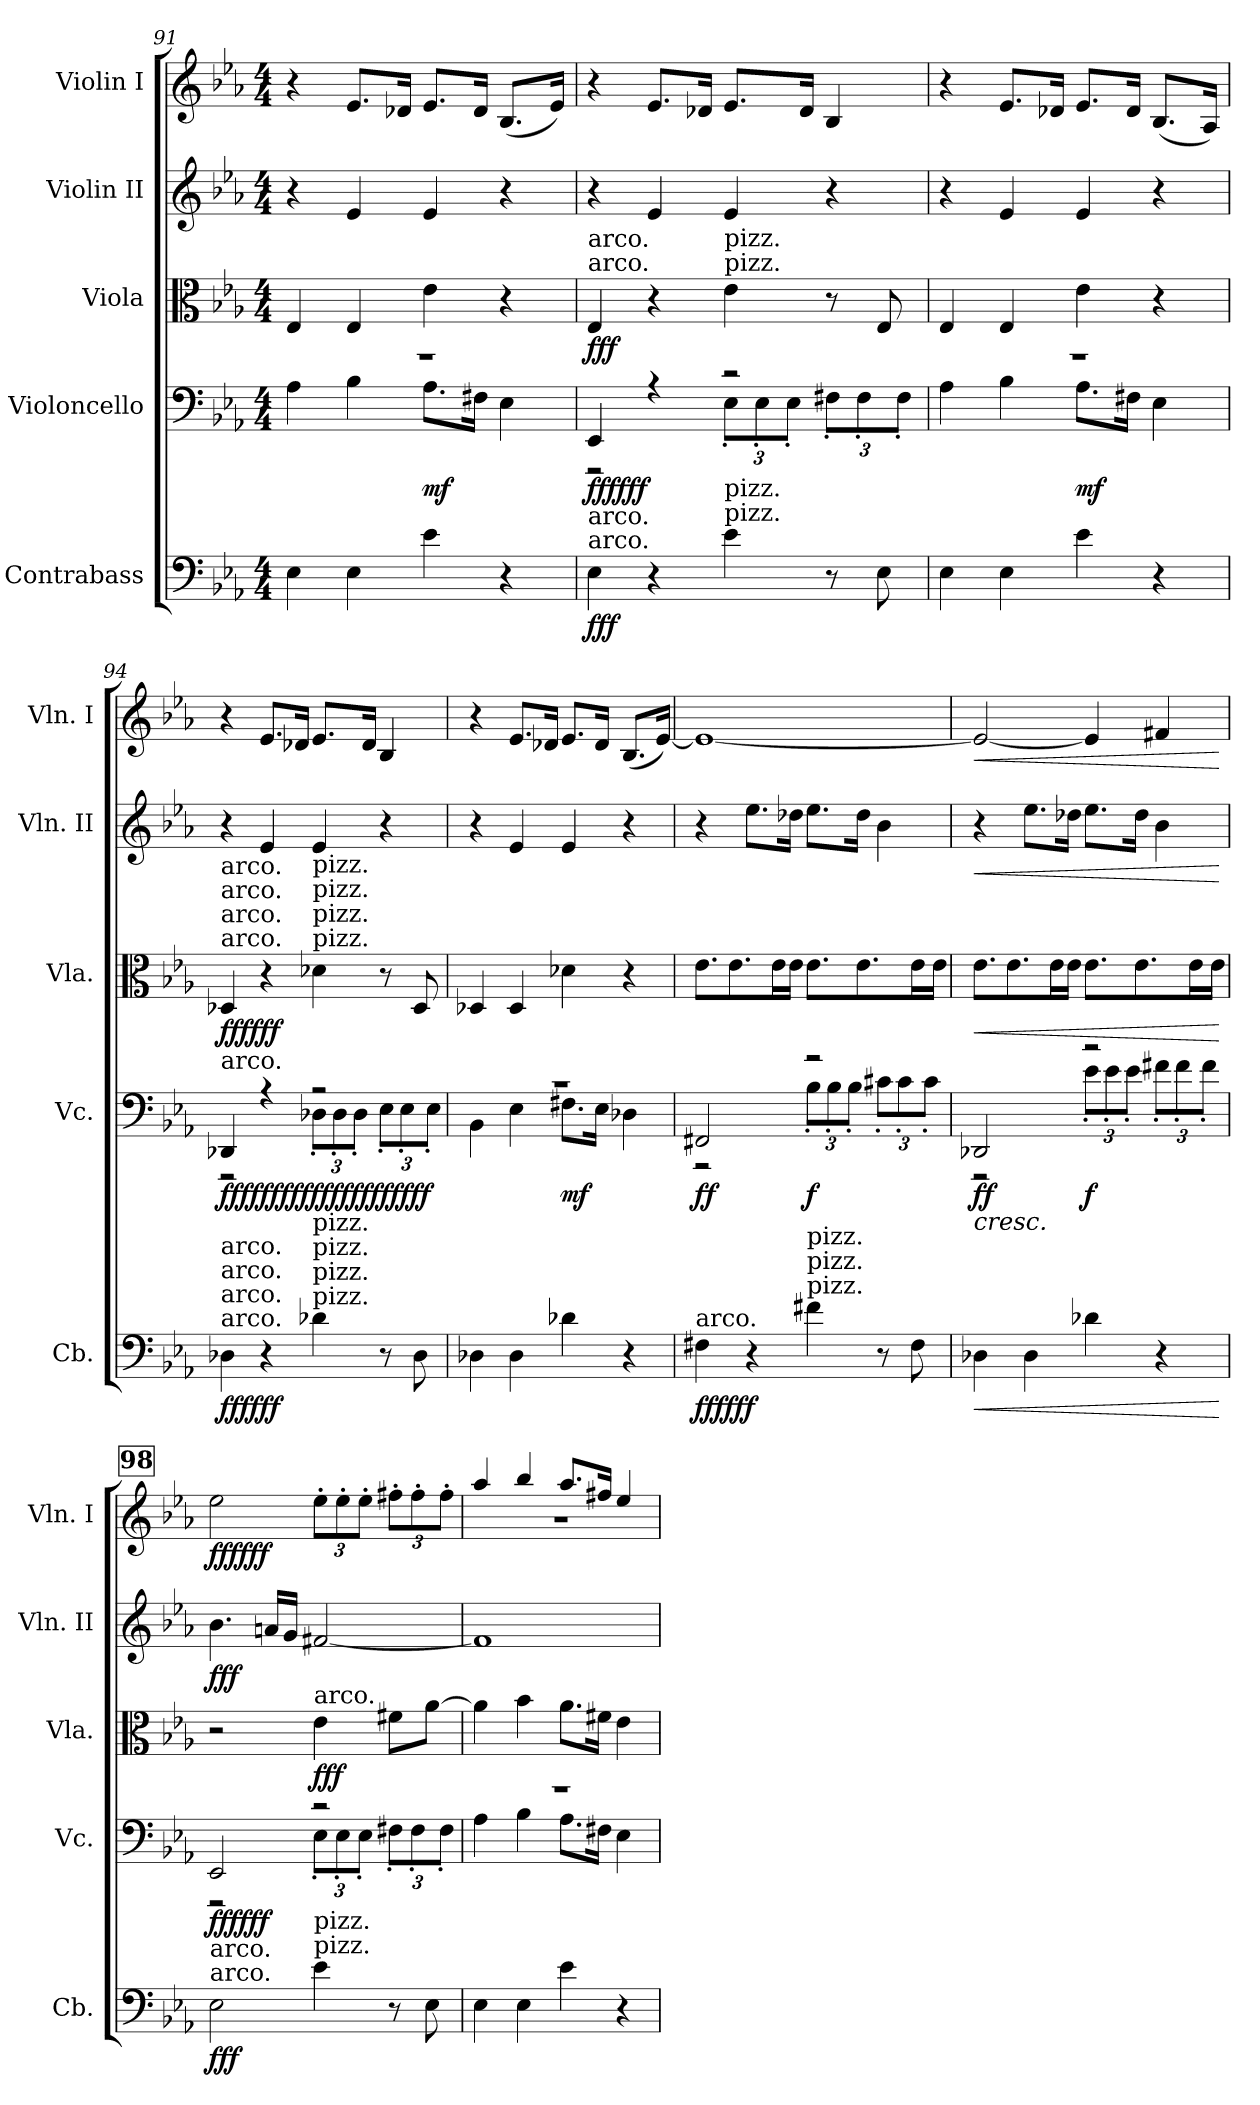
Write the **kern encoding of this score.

**kern	**dynam	**kern	**dynam	**kern	**dynam	**kern	**dynam	**kern	**dynam
*part5	*part5	*part4	*part4	*part3	*part3	*part2	*part2	*part1	*part1
*staff5	*staff5	*staff4	*staff4	*staff3	*staff3	*staff2	*staff2	*staff1	*staff1
*I"Contrabass	*	*I"Violoncello	*	*I"Viola	*	*I"Violin II	*	*I"Violin I	*
*I'Cb.	*	*I'Vc.	*	*I'Vla.	*	*I'Vln. II	*	*I'Vln. I	*
*clefF4	*	*clefF4	*	*clefC3	*	*clefG2	*	*clefG2	*
*ITrd7c12	*	*	*	*	*	*	*	*	*
*k[b-e-a-]	*	*k[b-e-a-]	*	*k[b-e-a-]	*	*k[b-e-a-]	*	*k[b-e-a-]	*
*M4/4	*	*M4/4	*	*M4/4	*	*M4/4	*	*M4/4	*
=91	=91	=91	=91	=91	=91	=91	=91	=91	=91
*	*	*^	*	*	*	*	*	*	*
4EE-\	.	1r	4A-\	.	4E-/	.	4r	.	4r	.
4EE-\	.	.	4B-\	.	4E-/	.	4e-/	.	8.e-/L	.
.	.	.	.	.	.	.	.	.	16d-X/Jk	.
!	!LO:DY:b	!	!	!	!	!	!	!	!	!
!	!LO:DY:n=1:b	!	!	!LO:DY:b	!	!LO:DY:b	!	!	!	!
!	!	!	!	!	!	!LO:DY:n=1:b	!	!	!	!
4E-\	mp mp	.	8.A-\L	mf	4e-\	mp mp	4e-/	.	8.e-/L	.
.	.	.	16F#X\Jk	.	.	.	.	.	16d-/Jk	.
4r	.	.	4E-\	.	4r	.	4r	.	(8.B-/L	.
.	.	.	.	.	.	.	.	.	16e-/Jk)	.
=92	=92	=92	=92	=92	=92	=92	=92	=92	=92	=92
!	!	!	!	!	!LO:TX:a:t=arco.	!	!	!	!	!
!	!	!	!	!	!LO:TX:a:t=arco.	!	!	!	!	!
!LO:TX:a:t=arco.	!	!	!	!	!	!	!	!	!	!
!LO:TX:a:t=arco.	!	!	!	!	!	!	!	!	!	!
!	!LO:DY:b	!	!	!LO:DY:b	!	!	!	!	!	!
!	!	!	!	!LO:DY:n=1:b	!	!LO:DY:b	!	!	!	!
4EE-\	fff	4EE-/	2r	fff fff	4E-/	fff	4r	.	4r	.
4r	.	4r	.	.	4r	.	4e-/	.	8.e-/L	.
.	.	.	.	.	.	.	.	.	16d-X/Jk	.
*	*	*	*Xbrackettup	*	*	*	*	*	*	*
!	!	!	!	!	!LO:TX:a:t=pizz.	!	!	!	!	!
!	!	!	!	!	!LO:TX:a:t=pizz.	!	!	!	!	!
!LO:TX:a:t=pizz.	!	!	!	!	!	!	!	!	!	!
!LO:TX:a:t=pizz.	!	!	!	!	!	!	!	!	!	!
!	!LO:DY:b	!	!	!	!	!	!	!	!	!
!	!LO:DY:n=1:b	!	!	!LO:DY:n=2:b	!	!	!	!	!	!
!	!	!	!	!LO:DY:n=3:b	!	!LO:DY:b	!	!	!	!
!	!	!	!	!	!	!LO:DY:n=1:b	!	!	!	!
4E-\	mp mp	2r	12E-'\L	mf mf	4e-\	mp mp	4e-/	.	8.e-/L	.
.	.	.	12E-'\	.	.	.	.	.	.	.
.	.	.	12E-'\J	.	.	.	.	.	.	.
.	.	.	.	.	.	.	.	.	16d-/Jk	.
8r	.	.	12F#X'\L	.	8r	.	4r	.	4B-/	.
.	.	.	12F#'\	.	.	.	.	.	.	.
8EE-\	.	.	.	.	8E-/	.	.	.	.	.
.	.	.	12F#'\J	.	.	.	.	.	.	.
!!LO:LB:g=z
=93	=93	=93	=93	=93	=93	=93	=93	=93	=93	=93
4EE-\	.	1r	4A-\	.	4E-/	.	4r	.	4r	.
4EE-\	.	.	4B-\	.	4E-/	.	4e-/	.	8.e-/L	.
.	.	.	.	.	.	.	.	.	16d-X/Jk	.
!	!LO:DY:b	!	!	!	!	!	!	!	!	!
!	!LO:DY:n=1:b	!	!	!LO:DY:b	!	!LO:DY:b	!	!	!	!
!	!	!	!	!	!	!LO:DY:n=1:b	!	!	!	!
4E-\	mp mp	.	8.A-\L	mf	4e-\	mp mp	4e-/	.	8.e-/L	.
.	.	.	16F#X\Jk	.	.	.	.	.	16d-/Jk	.
4r	.	.	4E-\	.	4r	.	4r	.	(8.B-/L	.
.	.	.	.	.	.	.	.	.	16A-/Jk)	.
=94	=94	=94	=94	=94	=94	=94	=94	=94	=94	=94
!	!	!	!	!	!LO:TX:a:t=arco.	!	!	!	!	!
!	!	!	!	!	!LO:TX:a:t=arco.	!	!	!	!	!
!	!	!	!	!	!LO:TX:a:t=arco.	!	!	!	!	!
!	!	!	!	!	!LO:TX:a:t=arco.	!	!	!	!	!
!	!	!LO:TX:a:t=arco.	!	!	!	!	!	!	!	!
!LO:TX:a:t=arco.	!	!	!	!	!	!	!	!	!	!
!LO:TX:a:t=arco.	!	!	!	!	!	!	!	!	!	!
!LO:TX:a:t=arco.	!	!	!	!	!	!	!	!	!	!
!LO:TX:a:t=arco.	!	!	!	!	!	!	!	!	!	!
!	!LO:DY:b	!	!	!	!	!	!	!	!	!
!	!LO:DY:n=1:b	!	!	!LO:DY:b	!	!	!	!	!	!
!	!	!	!	!LO:DY:n=1:b	!	!	!	!	!	!
!	!	!	!	!LO:DY:n=2:b	!	!	!	!	!	!
!	!	!	!	!LO:DY:n=3:b	!	!	!	!	!	!
!	!	!	!	!LO:DY:n=4:b	!	!	!	!	!	!
!	!	!	!	!LO:DY:n=5:b	!	!	!	!	!	!
!	!	!	!	!LO:DY:n=6:b	!	!LO:DY:b	!	!	!	!
!	!	!	!	!	!	!LO:DY:n=1:b	!	!	!	!
4DD-X\	fff fff	4DD-X/	2r	fff fff fff fff fff fff fff	4D-X/	fff fff	4r	.	4r	.
4r	.	4r	.	.	4r	.	4e-/	.	8.e-/L	.
.	.	.	.	.	.	.	.	.	16d-X/Jk	.
!	!	!	!	!	!LO:TX:a:t=pizz.	!	!	!	!	!
!	!	!	!	!	!LO:TX:a:t=pizz.	!	!	!	!	!
!	!	!	!	!	!LO:TX:a:t=pizz.	!	!	!	!	!
!	!	!	!	!	!LO:TX:a:t=pizz.	!	!	!	!	!
!LO:TX:a:t=pizz.	!	!	!	!	!	!	!	!	!	!
!LO:TX:a:t=pizz.	!	!	!	!	!	!	!	!	!	!
!LO:TX:a:t=pizz.	!	!	!	!	!	!	!	!	!	!
!LO:TX:a:t=pizz.	!	!	!	!	!	!	!	!	!	!
!	!LO:DY:n=2:b	!	!	!	!	!	!	!	!	!
!	!LO:DY:n=3:b	!	!	!	!	!	!	!	!	!
!	!LO:DY:n=4:b	!	!	!	!	!	!	!	!	!
!	!LO:DY:n=5:b	!	!	!LO:DY:n=7:b	!	!	!	!	!	!
!	!	!	!	!LO:DY:n=8:b	!	!	!	!	!	!
!	!	!	!	!LO:DY:n=9:b	!	!	!	!	!	!
!	!	!	!	!LO:DY:n=10:b	!	!	!	!	!	!
!	!	!	!	!LO:DY:n=11:b	!	!	!	!	!	!
!	!	!	!	!LO:DY:n=12:b	!	!	!	!	!	!
!	!	!	!	!LO:DY:n=13:b	!	!LO:DY:n=2:b	!	!	!	!
!	!	!	!	!	!	!LO:DY:n=3:b	!	!	!	!
!	!	!	!	!	!	!LO:DY:n=4:b	!	!	!	!
!	!	!	!	!	!	!LO:DY:n=5:b	!	!	!	!
4D-X\	mp mp mp mp	2r	12D-X'\L	mf mf mf mf mf mf mf	4d-X\	mp mp mp mp	4e-/	.	8.e-/L	.
.	.	.	12D-'\	.	.	.	.	.	.	.
.	.	.	12D-'\J	.	.	.	.	.	.	.
.	.	.	.	.	.	.	.	.	16d-/Jk	.
8r	.	.	12E-'\L	.	8r	.	4r	.	4B-/	.
.	.	.	12E-'\	.	.	.	.	.	.	.
8DD-\	.	.	.	.	8D-/	.	.	.	.	.
.	.	.	12E-'\J	.	.	.	.	.	.	.
=95	=95	=95	=95	=95	=95	=95	=95	=95	=95	=95
4DD-X\	.	1r	4BB-\	.	4D-X/	.	4r	.	4r	.
4DD-\	.	.	4E-\	.	4D-/	.	4e-/	.	8.e-/L	.
.	.	.	.	.	.	.	.	.	16d-X/Jk	.
!	!LO:DY:b	!	!	!	!	!	!	!	!	!
!	!LO:DY:n=1:b	!	!	!LO:DY:b	!	!LO:DY:b	!	!	!	!
!	!	!	!	!	!	!LO:DY:n=1:b	!	!	!	!
4D-X\	mp mp	.	8.F#X\L	mf	4d-X\	mp mp	4e-/	.	8.e-/L	.
.	.	.	16E-\Jk	.	.	.	.	.	16d-/Jk	.
4r	.	.	4D-X\	.	4r	.	4r	.	(8.B-/L	.
.	.	.	.	.	.	.	.	.	[16e-/Jk)	.
!!LO:PB:g=z
=96	=96	=96	=96	=96	=96	=96	=96	=96	=96	=96
!LO:TX:a:t=arco.	!	!	!	!	!	!	!	!	!	!
!	!LO:DY:b	!	!	!	!	!	!	!	!	!
!	!LO:DY:n=1:b	!	!	!LO:DY:b	!	!	!	!	!	!
4FF#X\	fff fff	2FF#X/	2r	ff	8.e-\L	.	4r	.	1e-_	.
.	.	.	.	.	8.e-\	.	.	.	.	.
4r	.	.	.	.	.	.	8.ee-\L	.	.	.
.	.	.	.	.	16e-\L	.	.	.	.	.
.	.	.	.	.	16e-\JJ	.	16dd-X\Jk	.	.	.
!LO:TX:a:t=pizz.	!	!	!	!	!	!	!	!	!	!
!LO:TX:a:t=pizz.	!	!	!	!	!	!	!	!	!	!
!LO:TX:a:t=pizz.	!	!	!	!	!	!	!	!	!	!
!	!LO:DY:n=2:b	!	!	!	!	!	!	!	!	!
!	!LO:DY:n=3:b	!	!	!	!	!	!	!	!	!
!	!LO:DY:n=4:b	!	!	!	!	!	!	!	!	!
!	!LO:DY:n=5:b	!	!	!LO:DY:b	!	!	!	!	!	!
4F#X\	mp mp mp mp	2r	12B-'\L	f	8.e-\L	.	8.ee-\L	.	.	.
.	.	.	12B-'\	.	.	.	.	.	.	.
.	.	.	12B-'\J	.	.	.	.	.	.	.
.	.	.	.	.	8.e-\	.	16dd-\Jk	.	.	.
8r	.	.	12c#X'\L	.	.	.	4b-\	.	.	.
.	.	.	12c#'\	.	.	.	.	.	.	.
8FF#\	.	.	.	.	16e-\L	.	.	.	.	.
.	.	.	12c#'\J	.	.	.	.	.	.	.
.	.	.	.	.	16e-\JJ	.	.	.	.	.
=97	=97	=97	=97	=97	=97	=97	=97	=97	=97	=97
!	!LO:HP:b	!	!	!LO:HP:b	!	!LO:HP:b	!	!LO:HP:b	!	!LO:HP:b
!	!	!	!	!LO:DY:n=1:b	!	!	!	!	!	!
4DD-X\	<	2DD-X/	2r	< ff	8.e-\L	<	4r	<	2e-/_	<
.	.	.	.	.	8.e-\	.	.	.	.	.
4DD-\	.	.	.	.	.	.	8.ee-\L	.	.	.
.	.	.	.	.	16e-\L	.	.	.	.	.
.	.	.	.	.	16e-\JJ	.	16dd-X\Jk	.	.	.
!	!	!	!	!LO:DY:n=2:b	!	!	!	!	!	!
4D-X\	.	2r	12e-'\L	f	8.e-\L	.	8.ee-\L	.	4e-/]	.
.	.	.	12e-'\	.	.	.	.	.	.	.
.	.	.	12e-'\J	.	.	.	.	.	.	.
.	.	.	.	.	8.e-\	.	16dd-\Jk	.	.	.
4r	.	.	12f#X'\L	.	.	.	4b-\	.	4f#X/	.
.	.	.	12f#'\	.	.	.	.	.	.	.
.	.	.	.	.	16e-\L	.	.	.	.	.
.	.	.	12f#'\J	.	.	.	.	.	.	.
.	.	.	.	.	16e-\JJ	.	.	.	.	.
*	*	*v	*v	*	*	*	*	*	*	*
.	[	.	[	.	[	.	[	.	[
!!LO:REH:place=s1:a:B:fs=14:t=98
=98	=98	=98	=98	=98	=98	=98	=98	=98	=98
*	*	*^	*	*	*	*	*	*	*
!LO:TX:a:t=arco.	!	!	!	!	!	!	!	!	!	!
!LO:TX:a:t=arco.	!	!	!	!	!	!	!	!	!	!
!	!LO:DY:b	!	!	!LO:DY:b	!	!	!	!	!	!
!	!	!	!	!LO:DY:n=1:b	!	!	!	!LO:DY:b	!	!LO:DY:b
!	!	!	!	!	!	!	!	!	!	!LO:DY:n=1:b
2EE-\	fff	2EE-/	2r	fff fff	2r	.	4.b-\	fff	2ee-\	fff fff
.	.	.	.	.	.	.	16an/LL	.	.	.
.	.	.	.	.	.	.	16g/JJ	.	.	.
*	*	*	*	*	*	*	*	*	*Xbrackettup	*
!	!	!	!	!	!LO:TX:a:t=arco.	!	!	!	!	!
!LO:TX:a:t=pizz.	!	!	!	!	!	!	!	!	!	!
!LO:TX:a:t=pizz.	!	!	!	!	!	!	!	!	!	!
!	!	!	!	!	!	!LO:DY:b	!	!	!	!
4E-\	.	2r	12E-'\L	.	4e-\	fff	[2f#X/	.	12ee-'\L	.
.	.	.	12E-'\	.	.	.	.	.	12ee-'\	.
.	.	.	12E-'\J	.	.	.	.	.	12ee-'\J	.
8r	.	.	12F#X'\L	.	8f#X\L	.	.	.	12ff#X'\L	.
.	.	.	12F#'\	.	.	.	.	.	12ff#'\	.
8EE-\	.	.	.	.	[8a-\J	.	.	.	.	.
.	.	.	12F#'\J	.	.	.	.	.	12ff#'\J	.
!!LO:LB:g=z
=99	=99	=99	=99	=99	=99	=99	=99	=99	=99	=99
*	*	*	*	*	*	*	*	*	*^	*
4EE-\	.	1r	4A-\	.	4a-\]	.	1f#]	.	4aa-/	1r	.
4EE-\	.	.	4B-\	.	4b-\	.	.	.	4bb-/	.	.
4E-\	.	.	8.A-\L	.	8.a-\L	.	.	.	8.aa-/L	.	.
.	.	.	16F#X\Jk	.	16f#X\Jk	.	.	.	16ff#X/Jk	.	.
4r	.	.	4E-\	.	4e-\	.	.	.	4ee-/	.	.
*	*	*v	*v	*	*	*	*	*	*v	*v	*
=	=	=	=	=	=	=	=	=	=
*-	*-	*-	*-	*-	*-	*-	*-	*-	*-
